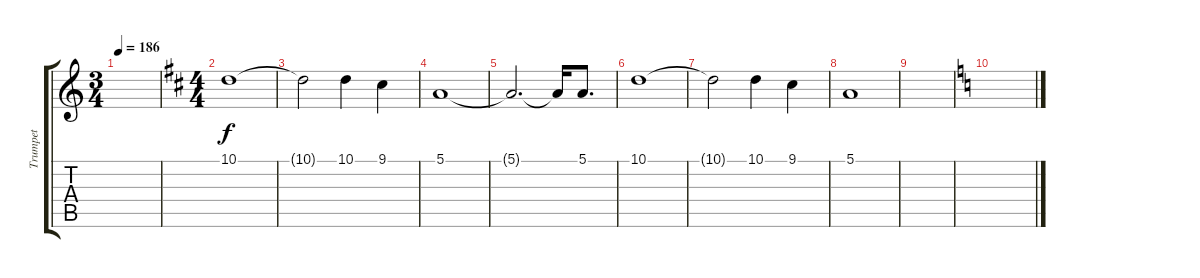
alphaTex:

\track ("Trumpet" "Trumpet") {instrument trumpet}
\staff {score tabs}
\tuning (E4 B3 G3 D3 A2 E2) {hide}
\ts (3 4)
\tempo 186
\clef g2
\ks c
|
\ts (4 4)
\ks d
10.1.1 |
10.1{t}.2 10.1.4 9.1.4 |
5.1.1 |
5.1{t}.2{d} 5.1{t}.16 5.1.8{d} |
10.1.1 |
10.1{t}.2 10.1.4 9.1.4 |
5.1.1 |
|
\ks c
